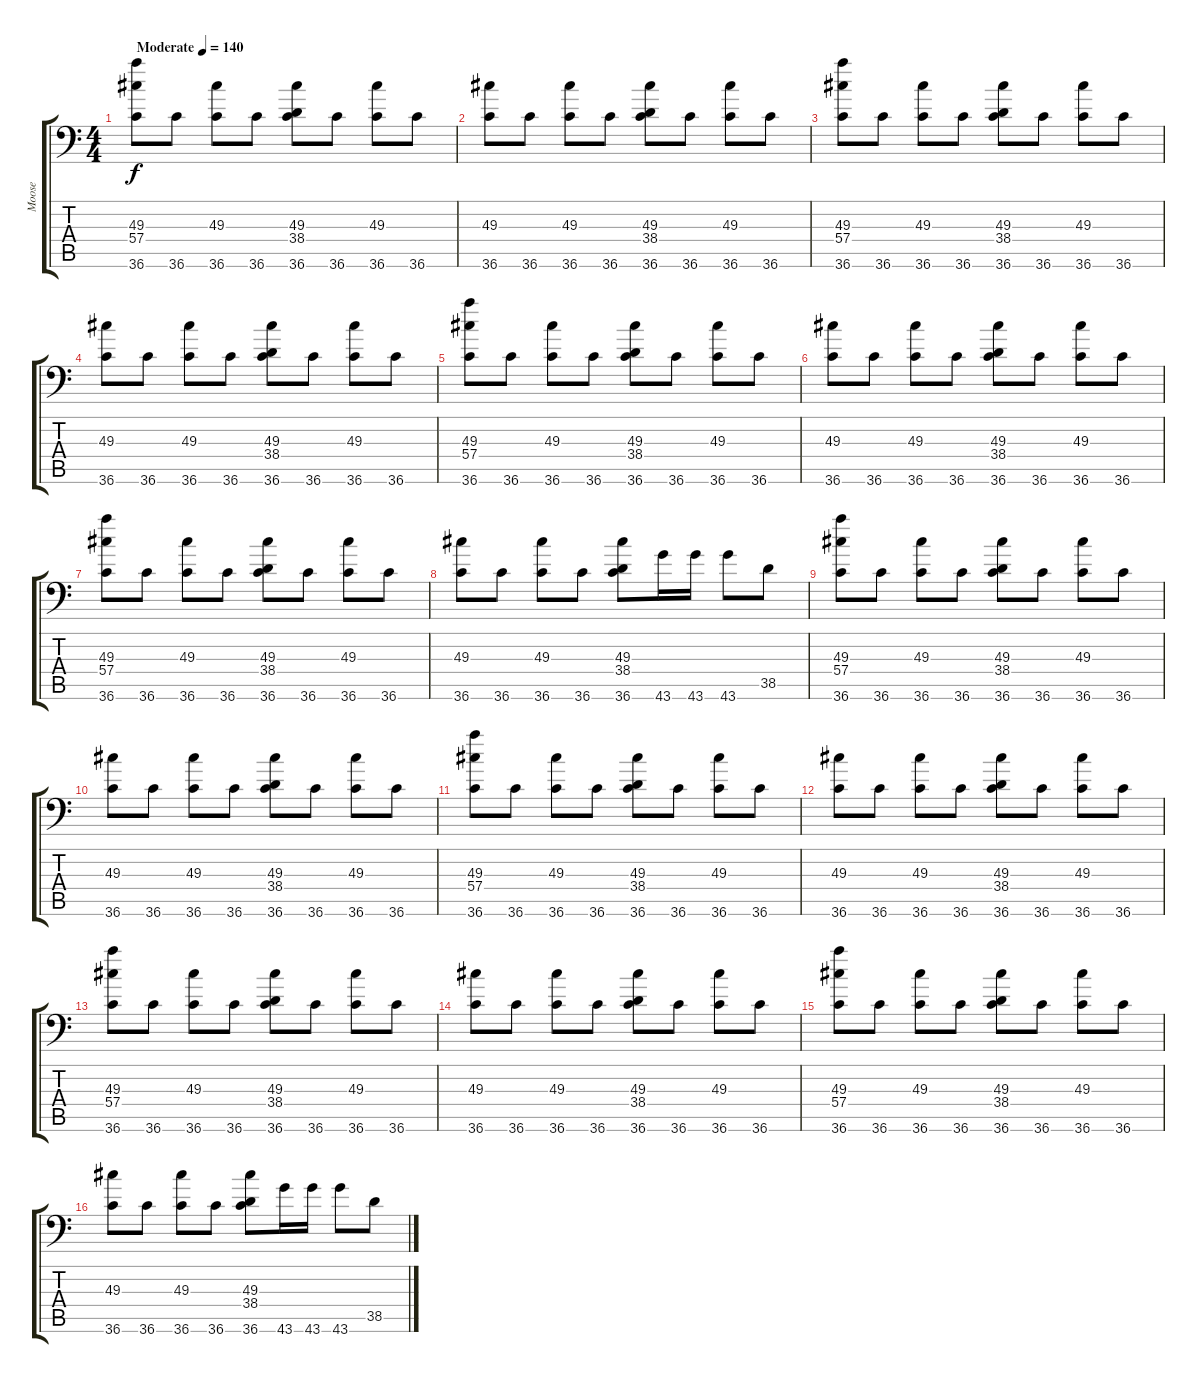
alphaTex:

\track ("Moose" "Moose") {instrument acousticgrandpiano}
\staff {score tabs}
\tuning (C-1 C-1 C-1 C-1 C-1 C-1) {hide}
\ts (4 4)
\tempo (140 "Moderate")
\clef f4
\ks c
(49.3 57.4 36.6).8{dy f instrument acousticgrandpiano} 36.6.8 (49.3 36.6).8 36.6.8 (49.3 38.4 36.6).8 36.6.8 (49.3 36.6).8 36.6.8 |
(49.3 36.6).8 36.6.8 (49.3 36.6).8 36.6.8 (49.3 38.4 36.6).8 36.6.8 (49.3 36.6).8 36.6.8 |
(49.3 57.4 36.6).8 36.6.8 (49.3 36.6).8 36.6.8 (49.3 38.4 36.6).8 36.6.8 (49.3 36.6).8 36.6.8 |
(49.3 36.6).8 36.6.8 (49.3 36.6).8 36.6.8 (49.3 38.4 36.6).8 36.6.8 (49.3 36.6).8 36.6.8 |
(49.3 57.4 36.6).8 36.6.8 (49.3 36.6).8 36.6.8 (49.3 38.4 36.6).8 36.6.8 (49.3 36.6).8 36.6.8 |
(49.3 36.6).8 36.6.8 (49.3 36.6).8 36.6.8 (49.3 38.4 36.6).8 36.6.8 (49.3 36.6).8 36.6.8 |
(49.3 57.4 36.6).8 36.6.8 (49.3 36.6).8 36.6.8 (49.3 38.4 36.6).8 36.6.8 (49.3 36.6).8 36.6.8 |
(49.3 36.6).8 36.6.8 (49.3 36.6).8 36.6.8 (49.3 38.4 36.6).8 43.6.16 43.6.16 43.6.8 38.5.8 |
(49.3 57.4 36.6).8 36.6.8 (49.3 36.6).8 36.6.8 (49.3 38.4 36.6).8 36.6.8 (49.3 36.6).8 36.6.8 |
(49.3 36.6).8 36.6.8 (49.3 36.6).8 36.6.8 (49.3 38.4 36.6).8 36.6.8 (49.3 36.6).8 36.6.8 |
(49.3 57.4 36.6).8 36.6.8 (49.3 36.6).8 36.6.8 (49.3 38.4 36.6).8 36.6.8 (49.3 36.6).8 36.6.8 |
(49.3 36.6).8 36.6.8 (49.3 36.6).8 36.6.8 (49.3 38.4 36.6).8 36.6.8 (49.3 36.6).8 36.6.8 |
(49.3 57.4 36.6).8 36.6.8 (49.3 36.6).8 36.6.8 (49.3 38.4 36.6).8 36.6.8 (49.3 36.6).8 36.6.8 |
(49.3 36.6).8 36.6.8 (49.3 36.6).8 36.6.8 (49.3 38.4 36.6).8 36.6.8 (49.3 36.6).8 36.6.8 |
(49.3 57.4 36.6).8 36.6.8 (49.3 36.6).8 36.6.8 (49.3 38.4 36.6).8 36.6.8 (49.3 36.6).8 36.6.8 |
(49.3 36.6).8 36.6.8 (49.3 36.6).8 36.6.8 (49.3 38.4 36.6).8 43.6.16 43.6.16 43.6.8 38.5.8
